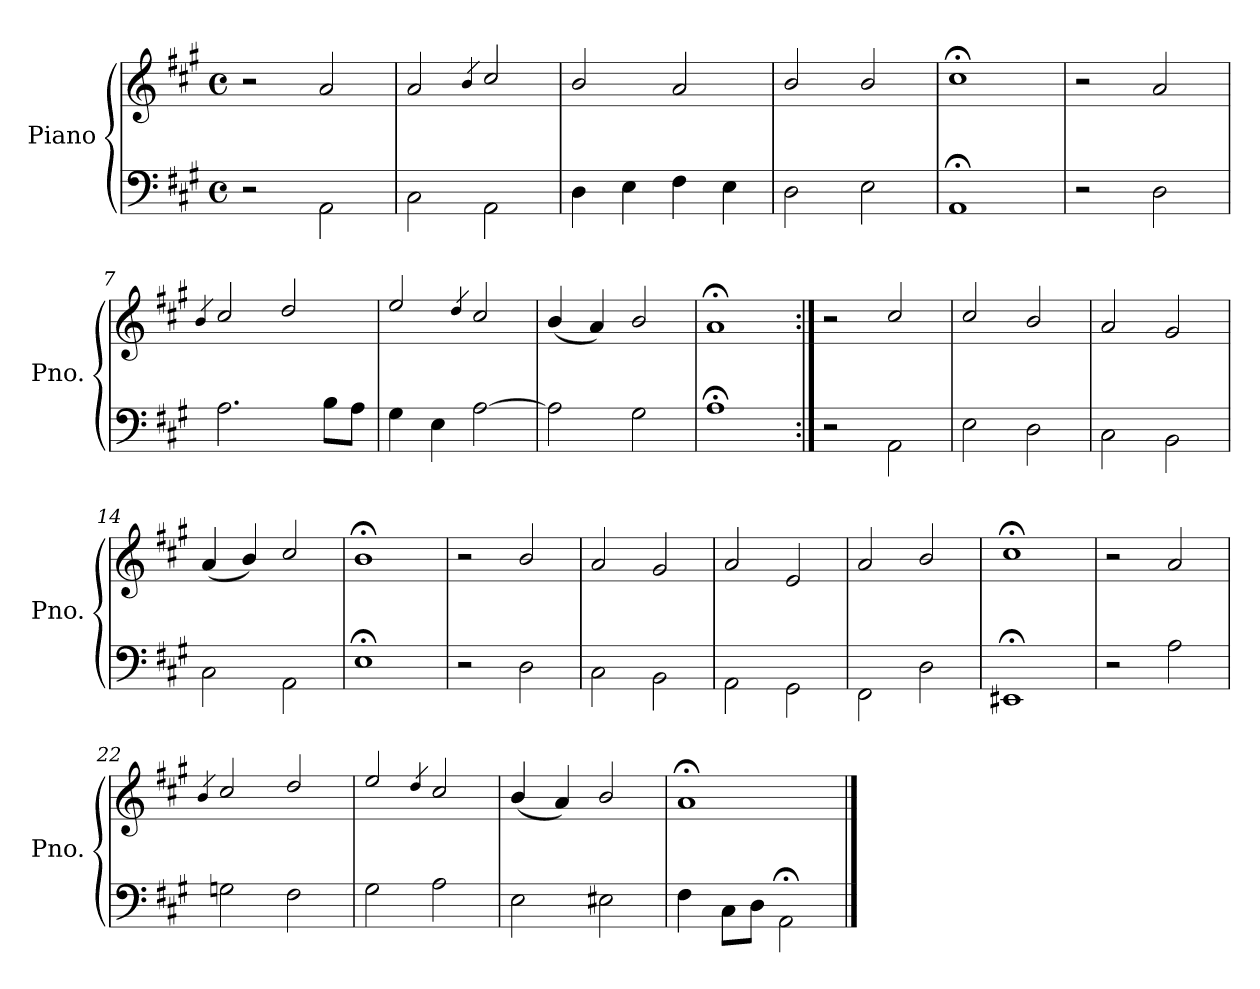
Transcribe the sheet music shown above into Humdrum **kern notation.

**kern	**kern
*part1	*part1
*staff2	*staff1
*I"Piano	*
*I'Pno.	*
*clefF4	*clefG2
*k[f#c#g#]	*k[f#c#g#]
*A:	*A:
*M4/4	*M4/4
*met(c)	*met(c)
=1	=1
2r	2r
2AA\	2a/
=2	=2
2C#\	2a/
.	4qb/
2AA\	2cc#/
=3	=3
4D\	2b/
4E\	.
4F#\	2a/
4E\	.
=4	=4
2D\	2b/
2E\	2b/
=5	=5
1AA;	1cc#;<
=6	=6
2r	2r
2D\	2a/
=7	=7
.	4qb/
2.A\	2cc#/
.	2dd/
8B\L	.
8A\J	.
=8	=8
4G#\	2ee/
4E\	.
.	4qdd/
[<2A\	2cc#/
!!LO:LB:g=z
=9	=9
2A\]	(4b/
.	4a/)
2G#\	2b/
=10	=10
1A;	1a;<
!!LO:LB:g=z
=11:|!	=11:|!
2r	2r
2AA\	2cc#/
=12	=12
2E\	2cc#/
2D\	2b/
=13	=13
2C#\	2a/
2BB\	2g#/
=14	=14
2C#\	(4a/
.	4b/)
2AA\	2cc#/
=15	=15
1E;	1b;<
=16	=16
2r	2r
2D\	2b/
=17	=17
2C#\	2a/
2BB\	2g#/
=18	=18
2AA\	2a/
2GG#\	2e/
=19	=19
2FF#\	2a/
2D\	2b/
=20	=20
1EE#X;	1cc#;<
!!LO:PB:g=z
=21	=21
2r	2r
2A\	2a/
=22	=22
.	4qb/
2Gn\	2cc#/
2F#\	2dd/
=23	=23
2G#\	2ee/
.	4qdd/
2A\	2cc#/
=24	=24
2E\	(4b/
.	4a/)
2E#X\	2b/
=25	=25
4F#\	1a;<
8C#\L	.
8D\J	.
2AA;\	.
==	==
*-	*-
